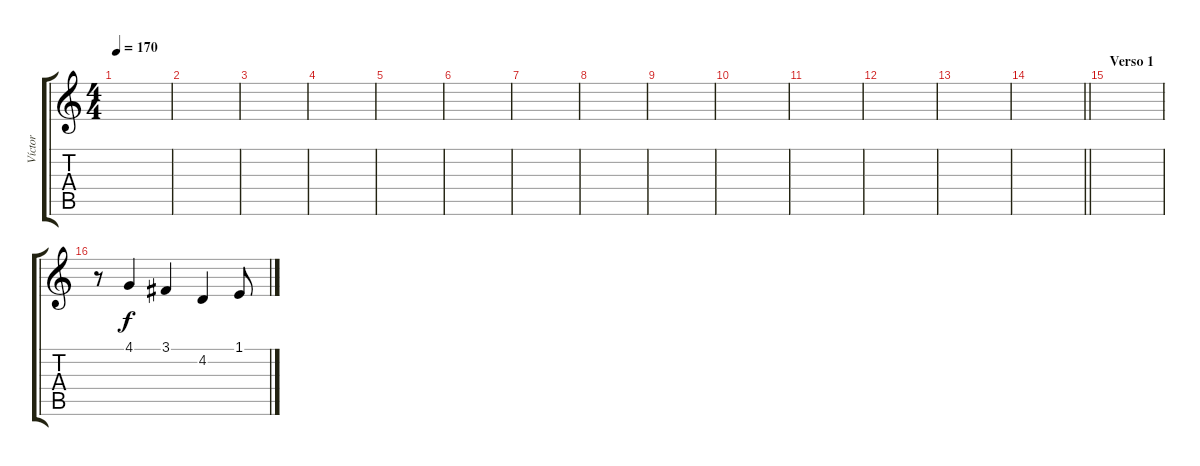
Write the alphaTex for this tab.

\track ("Víctor" "Víctor") {mute instrument lead2sawtooth}
\staff {score tabs}
\tuning (Eb4 Bb3 Gb3 Db3 Ab2 Eb2) {hide}
\ts (4 4)
\tempo 170
\clef g2
\ks c
|
|
|
|
|
|
|
|
|
|
|
|
|
\barLineRight lightlight
|
\section ("" "Verso 1")
|
r.8 4.1.4 3.1.4 4.2.4 1.1.8
